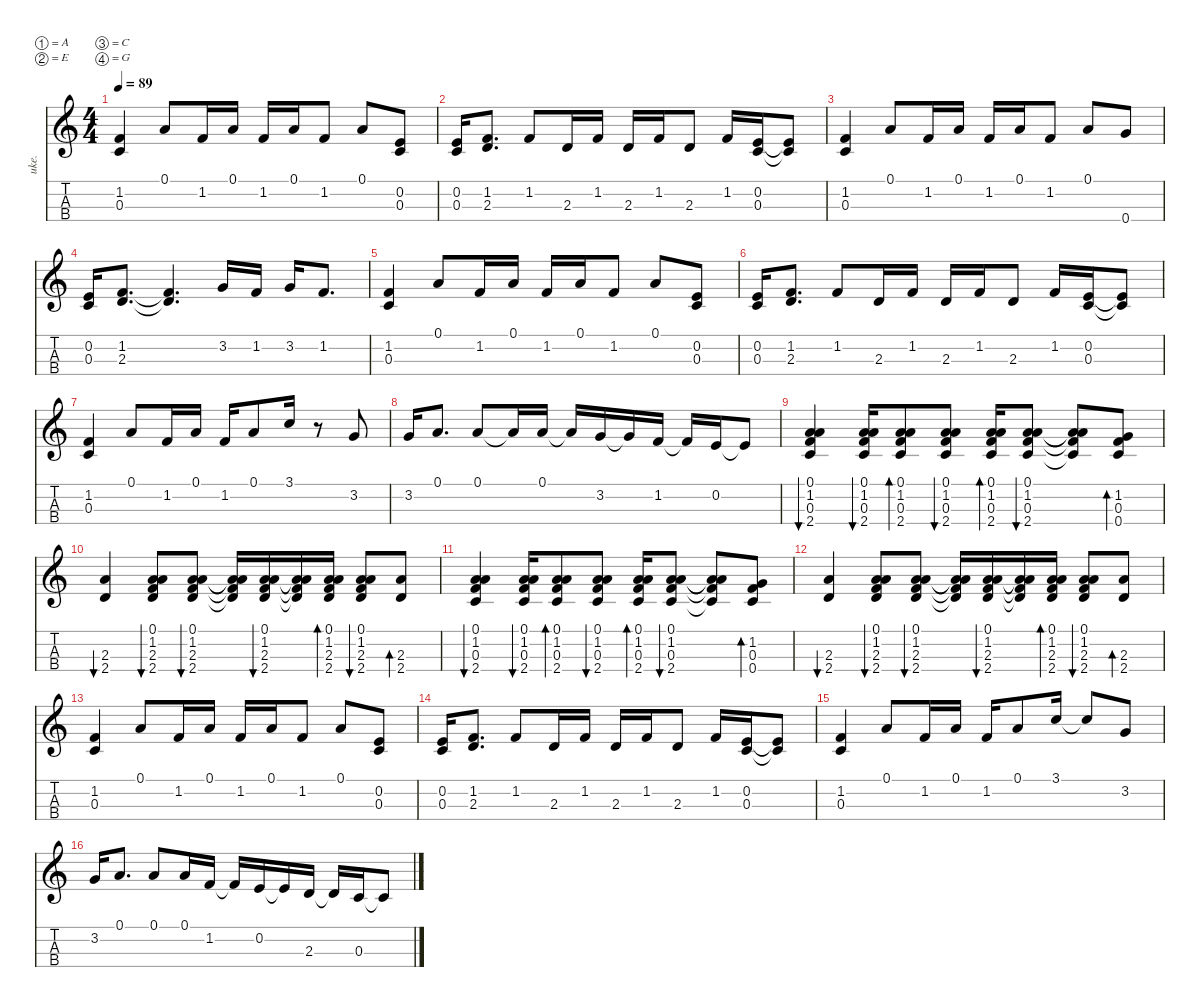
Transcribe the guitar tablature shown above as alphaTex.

\defaultSystemsLayout 4
\hideDynamics
\bracketExtendMode nobrackets
\otherSystemsTrackNameOrientation horizontal
\track ("Ukulele" "uke.") {instrument acousticguitarnylon}
\staff {score tabs}
\tuning (A4 E4 C4 G4)
\displaytranspose 0
\ts (4 4)
\tempo 89
\clef g2
\ks c
(0.3 1.2).4{dy mf instrument acousticguitarnylon beam Up} 0.1.8{beam Up} 1.2.16{beam Up} 0.1.16{beam Up} 1.2.16{beam Up} 0.1.16{beam Up} 1.2.8{beam Up} 0.1.8{beam Up} (0.2 0.3).8{beam Up} |
(0.3 0.2).16{beam Up} (1.2 2.3).8{d beam Up} 1.2.8{beam Up} 2.3.16{beam Up} 1.2.16{beam Up} 2.3.16{beam Up} 1.2.16{beam Up} 2.3.8{beam Up} 1.2.16{beam Up} (0.2 0.3).16{beam Up} (0.2{t} 0.3{t}).8{beam Up} |
(0.3 1.2).4{beam Up} 0.1.8{beam Up} 1.2.16{beam Up} 0.1.16{beam Up} 1.2.16{beam Up} 0.1.16{beam Up} 1.2.8{beam Up} 0.1.8{beam Up} 0.4.8{beam Up} |
(0.2 0.3).16{beam Up} (1.2 2.3).8{d beam Up} (2.3{t} 1.2{t}).4{d beam Up} 3.2.16{beam Up} 1.2.16{beam Up} 3.2.16{beam Up} 1.2.8{d beam Up} |
(0.3 1.2).4{beam Up} 0.1.8{beam Up} 1.2.16{beam Up} 0.1.16{beam Up} 1.2.16{beam Up} 0.1.16{beam Up} 1.2.8{beam Up} 0.1.8{beam Up} (0.2 0.3).8{beam Up} |
(0.3 0.2).16{beam Up} (1.2 2.3).8{d beam Up} 1.2.8{beam Up} 2.3.16{beam Up} 1.2.16{beam Up} 2.3.16{beam Up} 1.2.16{beam Up} 2.3.8{beam Up} 1.2.16{beam Up} (0.2 0.3).16{beam Up} (0.2{t} 0.3{t}).8{beam Up} |
(0.3 1.2).4{beam Up} 0.1.8{beam Up} 1.2.16{beam Up} 0.1.16{beam Up} 1.2.16{beam Up} 0.1.8{beam Up} 3.1.16{beam Up} r.8{beam Up} 3.2.8{beam Up} |
3.2.16{beam Up} 0.1.8{d beam Up} 0.1.8{beam Up} 0.1{t}.16{beam Up} 0.1.16{beam Up} 0.1{t}.16{beam Up} 3.2.16{beam Up} 3.2{t}.16{beam Up} 1.2.16{beam Up} 1.2{t}.16{beam Up} 0.2.16{beam Up} 0.2{t}.8{beam Up} |
(2.4 0.3 1.2 0.1).4{bu 30 beam Up} (2.4 0.3 1.2 0.1).16{bu 30 beam Up} (2.4 0.3 1.2 0.1).8{bd 30 beam Up} (2.4 0.3 1.2 0.1).8{bu 30 beam Up} (2.4 0.3 1.2 0.1).16{bd 30 beam Up} (2.4 0.3 1.2 0.1).8{bu 30 beam Up} (2.4{t} 0.3{t} 1.2{t} 0.1{t}).8{beam Up} (0.4 0.3 1.2).8{bd 30 beam Up} |
(2.4 2.3).4{bu 30 beam Up} (2.4 2.3 1.2 0.1).8{bu 30 beam Up} (2.4 2.3 1.2 0.1).8{bu 30 beam Up} (2.4{t} 2.3{t} 1.2{t} 0.1{t}).16{beam Up} (2.4 2.3 1.2 0.1).16{bu 30 beam Up} (2.4{t} 2.3{t} 1.2{t} 0.1{t}).16{beam Up} (2.4 2.3 1.2 0.1).16{bd 30 beam Up} (2.4 2.3 1.2 0.1).8{bu 30 beam Up} (2.4 2.3).8{bd 30 beam Up} |
(2.4 0.3 1.2 0.1).4{bu 30 beam Up} (2.4 0.3 1.2 0.1).16{bu 30 beam Up} (2.4 0.3 1.2 0.1).8{bd 30 beam Up} (2.4 0.3 1.2 0.1).8{bu 30 beam Up} (2.4 0.3 1.2 0.1).16{bd 30 beam Up} (2.4 0.3 1.2 0.1).8{bu 30 beam Up} (2.4{t} 0.3{t} 1.2{t} 0.1{t}).8{beam Up} (0.4 0.3 1.2).8{bd 30 beam Up} |
(2.4 2.3).4{bu 30 beam Up} (2.4 2.3 1.2 0.1).8{bu 30 beam Up} (2.4 2.3 1.2 0.1).8{bu 30 beam Up} (2.4{t} 2.3{t} 1.2{t} 0.1{t}).16{beam Up} (2.4 2.3 1.2 0.1).16{bu 30 beam Up} (2.4{t} 2.3{t} 1.2{t} 0.1{t}).16{beam Up} (2.4 2.3 1.2 0.1).16{bd 30 beam Up} (2.4 2.3 1.2 0.1).8{bu 30 beam Up} (2.4 2.3).8{bd 30 beam Up} |
(0.3 1.2).4{beam Up} 0.1.8{beam Up} 1.2.16{beam Up} 0.1.16{beam Up} 1.2.16{beam Up} 0.1.16{beam Up} 1.2.8{beam Up} 0.1.8{beam Up} (0.2 0.3).8{beam Up} |
(0.3 0.2).16{beam Up} (1.2 2.3).8{d beam Up} 1.2.8{beam Up} 2.3.16{beam Up} 1.2.16{beam Up} 2.3.16{beam Up} 1.2.16{beam Up} 2.3.8{beam Up} 1.2.16{beam Up} (0.2 0.3).16{beam Up} (0.2{t} 0.3{t}).8{beam Up} |
(0.3 1.2).4{beam Up} 0.1.8{beam Up} 1.2.16{beam Up} 0.1.16{beam Up} 1.2.16{beam Up} 0.1.8{beam Up} 3.1.16{beam Up} 3.1{t}.8{beam Up} 3.2.8{beam Up} |
3.2.16{beam Up} 0.1.8{d beam Up} 0.1.8{beam Up} 0.1.16{beam Up} 1.2.16{beam Up} 1.2{t}.16{beam Up} 0.2.16{beam Up} 0.2{t}.16{beam Up} 2.3.16{beam Up} 2.3{t}.16{beam Up} 0.3.16{beam Up} 0.3{t}.8{beam Up}
